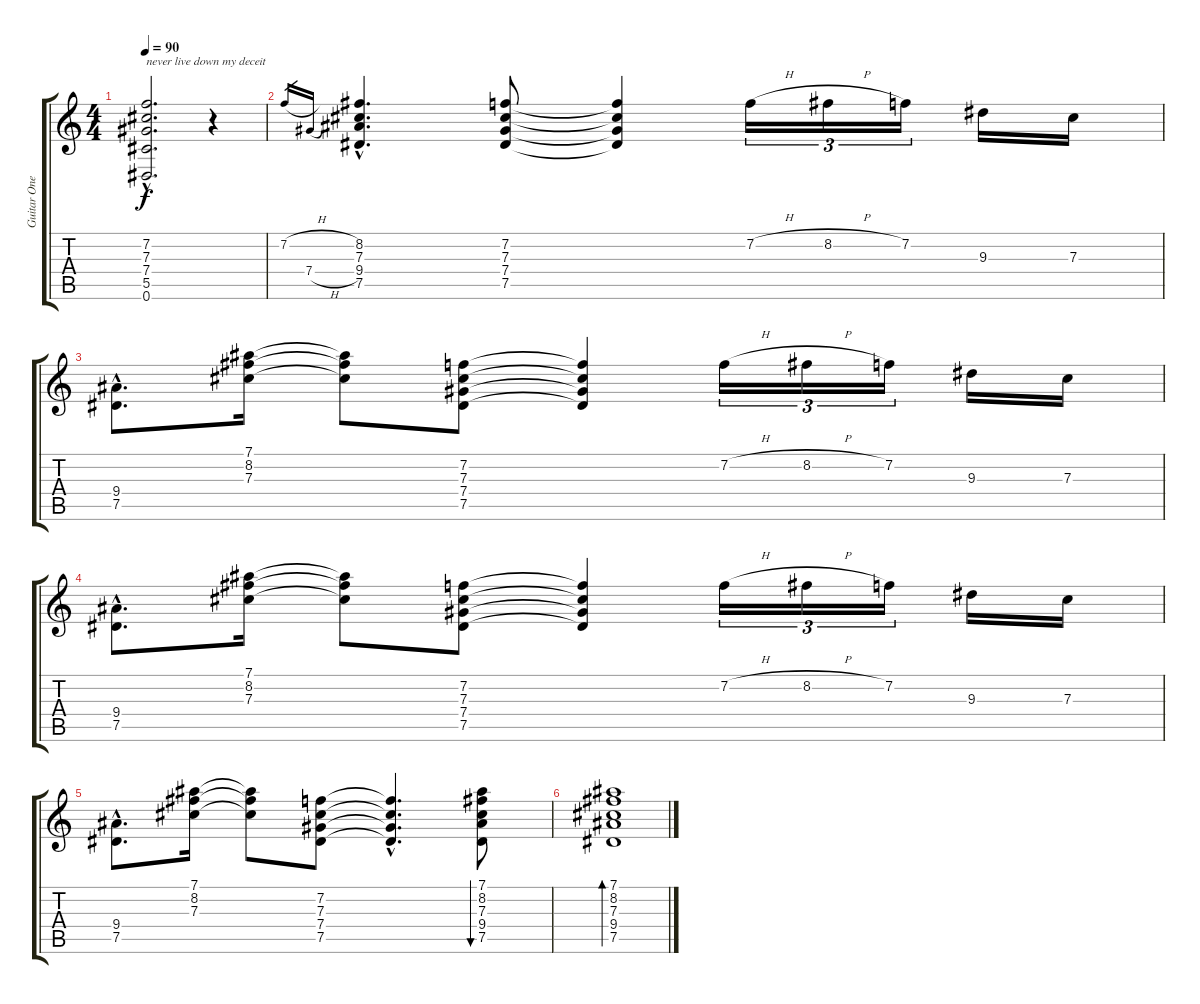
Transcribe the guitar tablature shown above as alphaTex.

\track ("Guitar One" "Guitar One") {instrument electricguitarclean}
\staff {score tabs}
\tuning (Eb4 Bb3 Gb3 Db3 Ab2 Eb2) {hide}
\ts (4 4)
\tempo 90
\clef g2
\ks c
(7.2{hac t} 7.3{hac t} 7.4{hac t} 5.5{hac t} 0.6{hac t}).2{d txt "never live down my deceit" dy f} r.4 |
7.2{h}.16{gr} 7.4{h}.16{gr} (8.2{hac} 7.3{hac} 9.4{hac} 7.5{hac}).4{d} (7.2 7.3 7.4 7.5).8 (7.2{t} 7.3{t} 7.4{t} 7.5{t}).4 7.2{h}.16{tu (3 2)} 8.2{h}.16{tu (3 2)} 7.2.16{tu (3 2)} 9.3.16 7.3.16 |
(9.4{hac} 7.5{hac}).8{d} (7.1 8.2 7.3).16 (7.1{t} 8.2{t} 7.3{t}).8 (7.2 7.3 7.4 7.5).8 (7.2{t} 7.3{t} 7.4{t} 7.5{t}).4 7.2{h}.16{tu (3 2)} 8.2{h}.16{tu (3 2)} 7.2.16{tu (3 2)} 9.3.16 7.3.16 |
(9.4{hac} 7.5{hac}).8{d} (7.1 8.2 7.3).16 (7.1{t} 8.2{t} 7.3{t}).8 (7.2 7.3 7.4 7.5).8 (7.2{t} 7.3{t} 7.4{t} 7.5{t}).4 7.2{h}.16{tu (3 2)} 8.2{h}.16{tu (3 2)} 7.2.16{tu (3 2)} 9.3.16 7.3.16 |
(9.4{hac} 7.5{hac}).8{d} (7.1 8.2 7.3).16 (7.1{t} 8.2{t} 7.3{t}).8 (7.2 7.3 7.4 7.5).8 (7.2{hac t} 7.3{hac t} 7.4{hac t} 7.5{hac t}).4{d} (7.1 8.2 7.3 9.4 7.5).8{bu 120} |
(7.1 8.2 7.3 9.4 7.5).1{bd 120}
